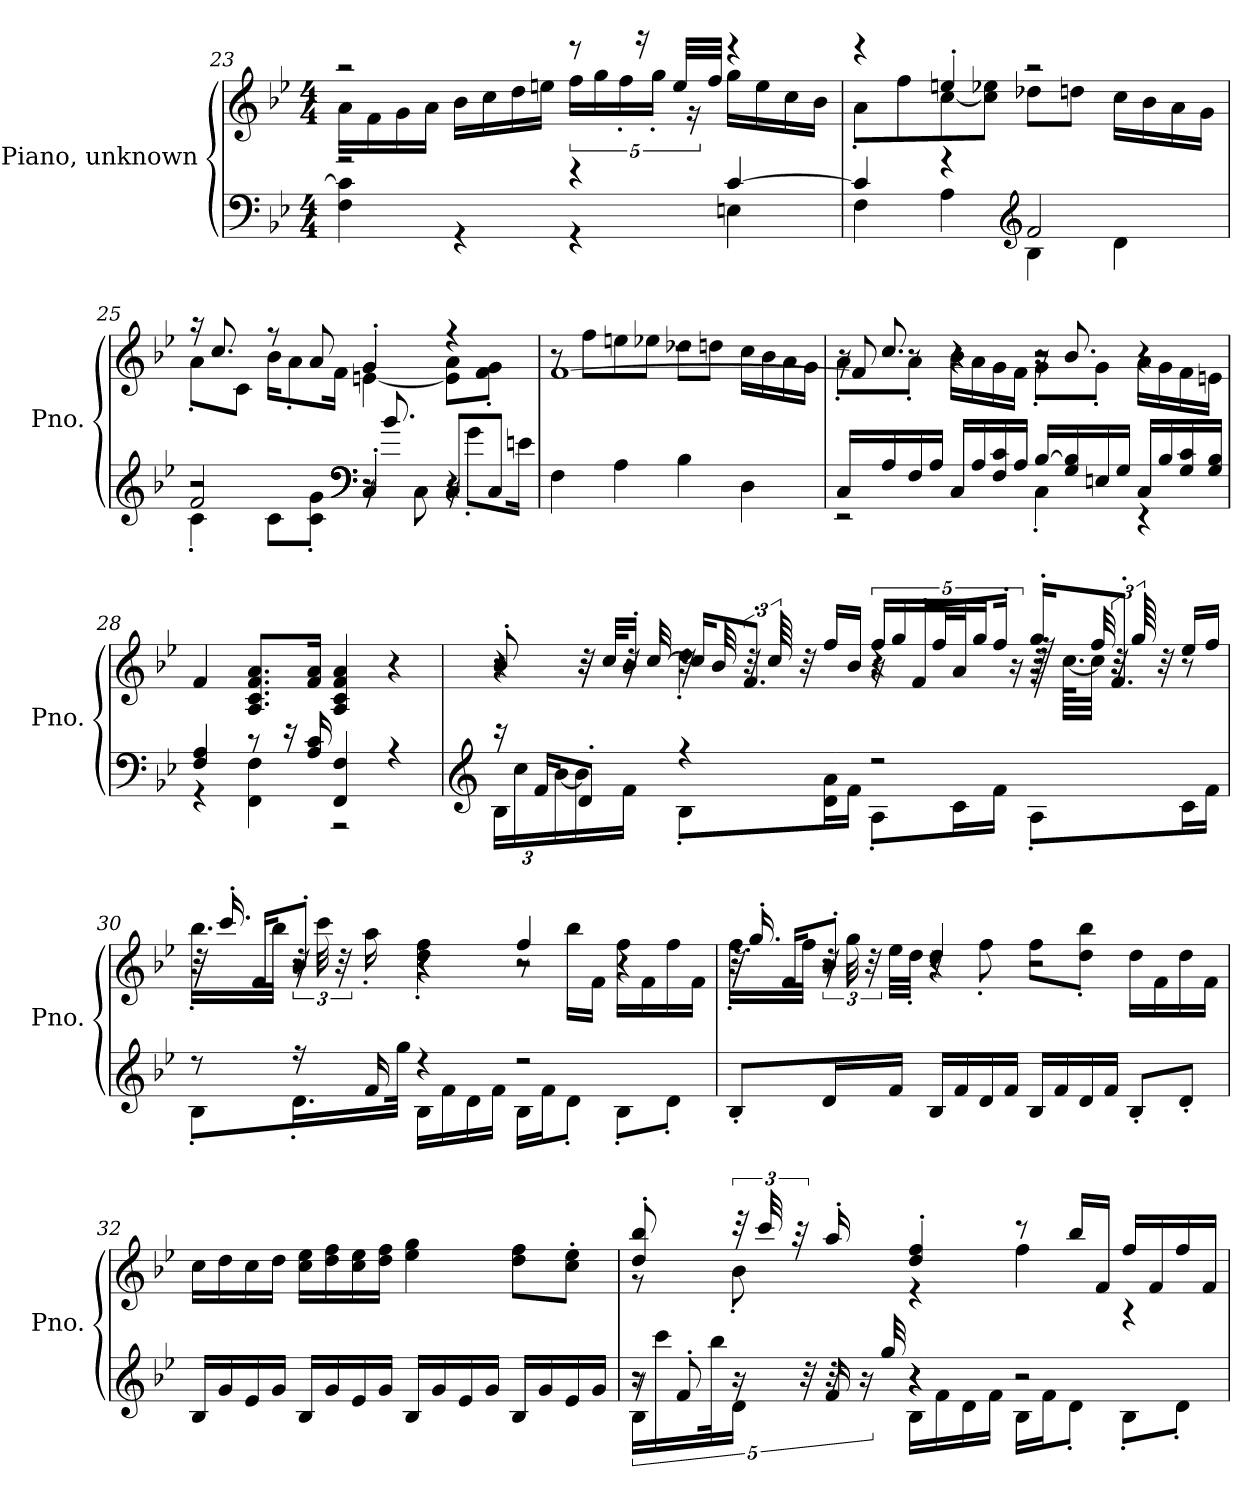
**kern	**kern
*part1	*part1
*staff2	*staff1
*I"Piano, unknown	*
*I'Pno.	*
*clefF4	*clefG2
*k[b-e-]	*k[b-e-]
*M4/4	*M4/4
=23	=23
*^	*^
2r	4F\ 4c\]	2r	16a\LL
.	.	.	16f\
.	.	.	16g\
.	.	.	16a\JJ
.	4r	.	16b-\LL
.	.	.	16cc\
.	.	.	16dd\
.	.	.	16een\JJ
4r	4r	8r	20ff\LL
.	.	.	20gg\
.	.	.	20ff'\
.	.	16r	.
.	.	.	20gg'\JJ
.	.	32ee/LLL	.
.	.	.	20r
.	.	32ff/JJJ	.
[4c/	4En\	4r	16gg\LL
.	.	.	16ee\
.	.	.	16cc\
.	.	.	16b-\JJ
!!LO:PB:g=z	!!
=24	=24	=24	=24
4c/]	4F\	4r	8a'\L
.	.	.	8ff\
4r	4A\	4een'/	[8cc\
.	.	.	8cc\] 8ee-X\J
*clefG2	*	*	*
2f/	4B-\	2r	8dd-X\L
.	.	.	8ddn\J
.	4d\	.	16cc\LL
.	.	.	16b-\
.	.	.	16a\
.	.	.	16g\JJ
=25	=25	=25	=25
*	*^	*	*
2r	4c'\	2f/	16r	8a'\L
.	.	.	8.cc/	.
.	.	.	.	8c\J
.	8c\L	.	8r	16b-\KL
.	.	.	.	8a'\
.	8c\' 8g\'J	.	8a/	.
.	.	.	.	16f\Jk
*clefF4	*	*	*	*
16r	8r	4C'/	4g'/	[4en\
8.b-/	.	.	.	.
.	8C\	.	.	.
4r	16r	8C/L	4r	8e\] 8a\L
.	8g'\L	.	.	.
.	.	8C/J	.	8f\' 8g\'J
.	16en\Jk	.	.	.
*v	*v	*v	*	*
=26	=26	=26
*	*	*^
4F\	1r	8r	[1f
.	.	8ff\L	.
4A\	.	8een\	.
.	.	8ee-X\J	.
4B-\	.	8dd-X\L	.
.	.	8ddn\J	.
4D\	.	16cc\LL	.
.	.	16b-\	.
.	.	16a\	.
.	.	16g\JJ	.
!!LO:LB:g=z	!!	!!
=27	=27	=27	=27
*^	*	*	*
16C/LL	2r	16r	8a'\L	8f/]
16A/	.	8.cc/	.	.
16F/	.	.	8a'\J	8r
16A/JJ	.	.	.	.
16C/LL	.	4r	16b-\LL	4r
16A/	.	.	16a\	.
16F/ 16c/	.	.	16g\	.
16A/JJ	.	.	16f\JJ	.
[16B-/LL	4C'\	16r	8g'\L	2r
16G/ 16B-/]	.	8.b-/	.	.
16En/	.	.	8g'\J	.
16G/JJ	.	.	.	.
16C/LL	4r	4r	16a\LL	.
16B-/	.	.	16g\	.
16G/ 16c/	.	.	16f\	.
16G/ 16B-/JJ	.	.	16en\JJ	.
*	*	*v	*v	*v
=28	=28	=28
4F/ 4A/	4r	4f/
8r	4FF\ 4F\	8.A/ 8.c/ 8.f/ 8.a/L
16r	.	.
16A/ 16c/	.	16f/ 16a/Jk
4FF/ 4F/	2r	4A/ 4c/ 4f/ 4a/
4r	.	4r
!!LO:LB:g=z
=29	=29	=29
*clefG2	*	*
*	*Xbrackettup	*
*	*	*^
*	*	*	*^
16r	24B-\LL	8b-'/	4r	8r
.	24cc\	.	.	.
16f/KL	.	.	.	.
.	[24b-\	.	.	.
8d'/J	16b-\]	32r	.	16r
.	.	32cc/KLL	.	.
.	16f\JJ	16b-'/JJ	.	32r
.	.	.	.	[32cc/
4r	8B-'\L	32r	4dd'\	16cc/KL]
.	.	32b-/	.	.
.	.	48r	.	8.f'/J
.	.	96cc/	.	.
.	.	32r	.	.
.	16d\ 16a\L	16ff/LL	.	.
.	16f\JJ	16b-/JJ	.	.
2r	8A'\L	20ff/LL	4r	16r
.	.	20gg/	.	.
.	.	.	.	8f'/L
.	.	40ff/L	.	.
.	16c\L	40a/J	.	.
.	.	20gg/JJ	.	.
.	16f\JJ	.	.	16ff'/Jk
.	.	20r	.	.
.	8A'\L	32r	128r	16gg'/KL
.	.	.	[64.cc\KLLL	.
.	.	32ff/	32cc\JJJ]	.
.	.	48r	16r	8.f'/J
.	.	96gg/	.	.
.	.	32r	.	.
.	16c\L	16ee-/LL	8r	.
.	16f\JJ	16ff/JJ	.	.
!!LO:LB:g=z	!!	!!
=30	=30	=30	=30	=30
8r	8B-'\L	32r	16.bb-'\LL	16r
.	.	16.ccc'/	.	.
.	.	.	.	16f/KL
.	.	.	32bb-\JJk	.
16r	16.d'\L	8r	48r	8b-'/J
.	.	.	48ccc\	.
.	.	.	48r	.
16f/	.	.	16aa'\	.
.	32gg\JJk	.	.	.
4r	16B-\LL	4r	4dd\' 4ff\'	4r
.	16f\	.	.	.
.	16d\	.	.	.
.	16f\JJ	.	.	.
2r	16B-\LL	4ff/	8r	2r
.	16f\J	.	.	.
.	8d'\J	.	16bb-\LL	.
.	.	.	16f\JJ	.
.	8B-'\L	4r	16ff\LL	.
.	.	.	16f\	.
.	8d'\J	.	16ff\	.
.	.	.	16f\JJ	.
*v	*v	*	*	*
=31	=31	=31	=31
8B-'/L	32r	16.ff'\LL	16r
.	16.gg'/	.	.
.	.	.	16f/KL
.	.	32ff\JJk	.
16d/L	8r	48r	8b-'/J
.	.	48gg\	.
.	.	48r	.
16f/JJ	.	32ee-\LLL	.
.	.	32dd'\JJJ	.
16B-/LL	4r	8r	4dd/
16f/	.	.	.
16d/	.	8ff'\	.
16f/JJ	.	.	.
16B-/LL	2r	8ff\L	2r
16f/	.	.	.
16d/	.	8dd\' 8bb-\'J	.
16f/JJ	.	.	.
8B-'/L	.	16dd\LL	.
.	.	16f\	.
8d'/J	.	16dd\	.
.	.	16f\JJ	.
*	*v	*v	*v
!!LO:LB:g=z
=32	=32
16B-/LL	16cc\LL
16g/	16dd\
16e-/	16cc\
16g/JJ	16dd\JJ
16B-/LL	16cc\ 16ee-\LL
16g/	16dd\ 16ff\
16e-/	16cc\ 16ee-\
16g/JJ	16dd\ 16ff\JJ
16B-/LL	4ee-\ 4gg\
16g/	.
16e-/	.
16g/JJ	.
16B-/LL	8dd\ 8ff\L
16g/	.
16e-/	8cc\' 8ee-\'J
16g/JJ	.
=33	=33
*^	*
*	*brackettup	*
*	*^	*^
16r	20B-\LL	8r	8dd/' 8bb-/'	8r
.	20ccc\	.	.	.
8f'/	.	.	.	.
.	40bb-\K	.	.	.
.	20d\JJ	16r	48r	8b-'\
.	.	.	48ccc/	.
.	.	.	48r	.
.	40r	.	.	.
32r	.	16f/	16aa'/	.
.	20r	.	.	.
32gg/	.	.	.	.
4r	16B-\LL	4r	4dd/' 4ff/'	4r
.	16f\	.	.	.
.	16d\	.	.	.
.	16f\JJ	.	.	.
2r	16B-\LL	2r	8r	4ff\
.	16f\J	.	.	.
.	8d'\J	.	16bb-/LL	.
.	.	.	16f/JJ	.
.	8B-'\L	.	16ff/LL	4r
.	.	.	16f/	.
.	8d'\J	.	16ff/	.
.	.	.	16f/JJ	.
*v	*v	*v	*	*
*	*v	*v
=	=
*-	*-
